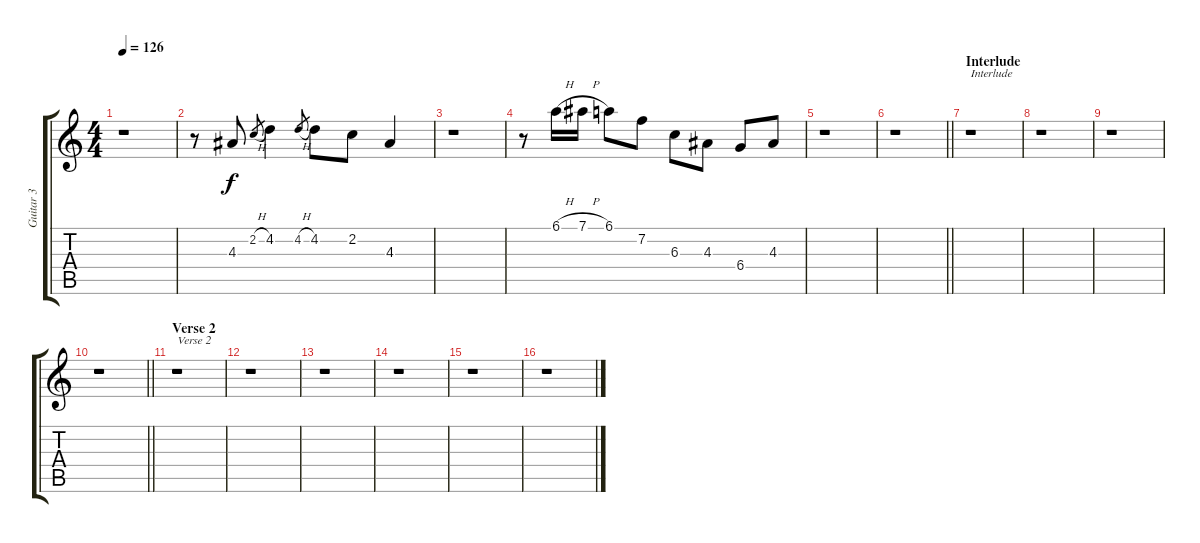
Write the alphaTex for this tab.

\track ("Guitar 3" "Guitar 3") {instrument overdrivenguitar}
\staff {score tabs}
\tuning (Eb4 Bb3 Gb3 Db3 Ab2 Eb2) {hide}
\ts (4 4)
\tempo 126
\clef g2
\ks c
r.1{dy f} |
r.8 4.3.8 2.2{h}.8{gr} 4.2.4 4.2{h}.8{gr} 4.2.8 2.2.8 4.3.4 |
r.1 |
r.8 6.1{h}.16 7.1{h}.16 6.1.8 7.2.8 6.3.8 4.3.8 6.4.8 4.3.8 |
r.1 |
\barLineRight lightlight
r.1 |
\section ("" "Interlude")
r.1{txt "Interlude"} |
r.1 |
r.1 |
\barLineRight lightlight
r.1 |
\section ("" "Verse 2")
r.1{txt "Verse 2"} |
r.1 |
r.1 |
r.1 |
r.1 |
r.1
